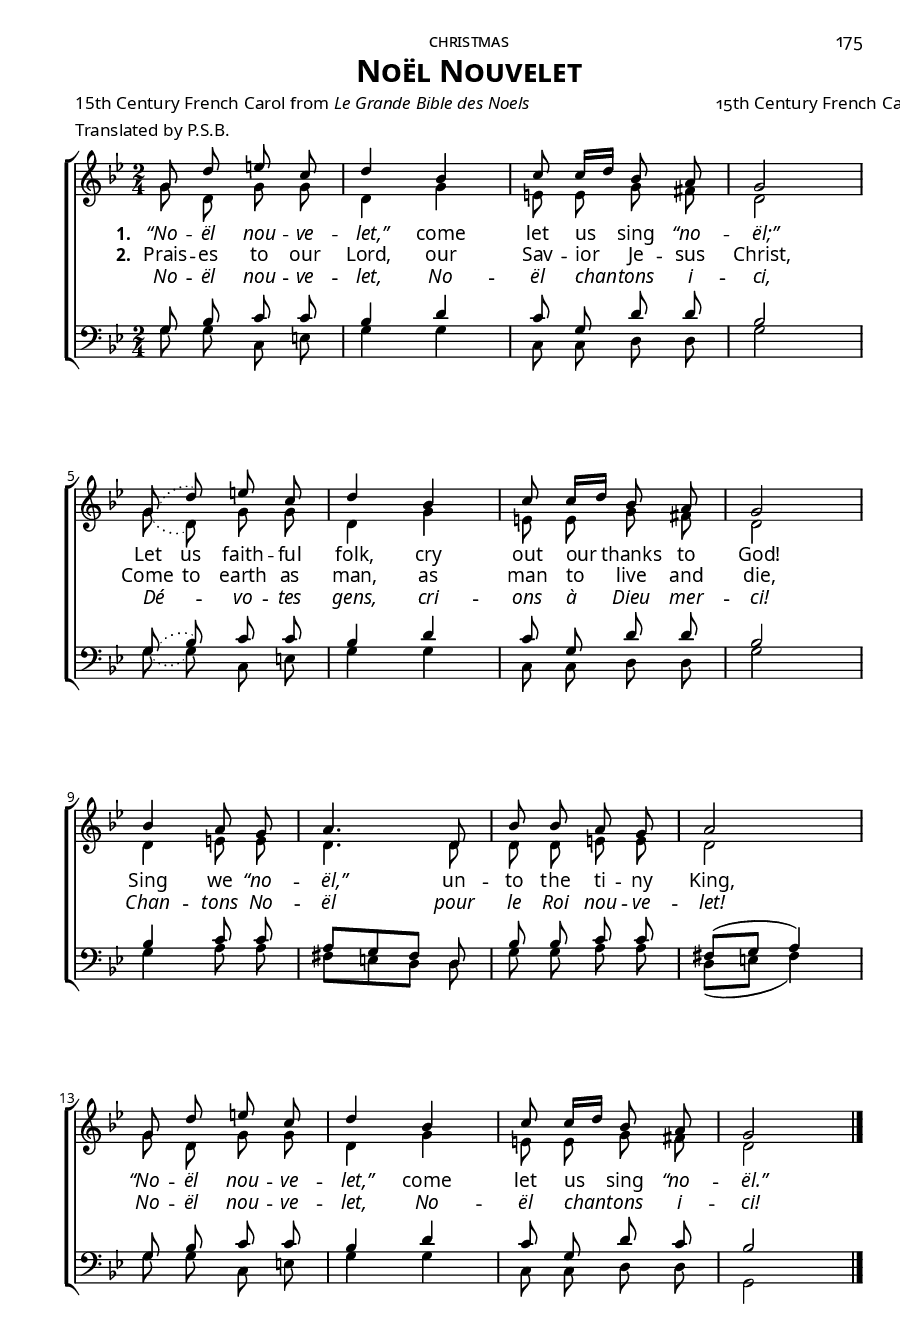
\version "2.14.2"
\include "util.ly"
\header {
  title = \markup{\override #'(font-name . "Garamond Premier Pro Semibold"){ \abs-fontsize #15 \smallCapsOldStyle"Noël Nouvelet"}}
  poet = \markup\column {\concat{"15th Century French Carol from "\italic "Le Grande Bible des Noels"} "Translated by P.S.B."}
  composer = \markup\oldStyleNum"15th Century French Carol"
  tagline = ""
}
\paper {
  %print-all-headers = ##f
  paper-height = 9\in
  paper-width = 6\in
  indent = 0\in
  %system-system-spacing = #'((basic-distance . 10) (padding . 0))
  %system-system-spacing =
  %  #'((basic-distance . 0)
  %     (minimum-distance . 0)
  %     (padding . -0.35)
  %     (stretchability . 100))
  ragged-last-bottom = ##f
  ragged-bottom = ##f
  two-sided = ##t
  inner-margin = 0.5\in
  outer-margin = 0.25\in
  top-margin = 0.25\in
  bottom-margin = 0.25\in
  first-page-number = #175
  print-first-page-number = ##t
  headerLine = \markup{\override #'(font-name . "Garamond Premier Pro") \smallCapsOldStyle"christmas"}
  oddHeaderMarkup = \markup\fill-line{
     \override #'(font-name . "Garamond Premier Pro")\abs-fontsize #8.5
     \combine 
        \fill-line{"" \on-the-fly #print-page-number-check-first
        \oldStylePageNum""
        }
        \fill-line{\headerLine}
  }
  evenHeaderMarkup = \markup {
     \override #'(font-name . "Garamond Premier Pro")\abs-fontsize #8.5
     \combine
        \on-the-fly #print-page-number-check-first
        \oldStylePageNum""
        \fill-line{\headerLine}
  }
}
#(set-global-staff-size 15) \paper{ #(define fonts (make-pango-font-tree "GoudyOlSt BT" "Garamond Premier Pro" "Garamond Premier Pro" (/ 15 20))) }
global = {
  \key bes \major
  \time 2/4
  \autoBeamOff
}

sopMusic = \relative c'' {
  g8 d' e c |
  d4 bes |
  c8 c16[ d] bes8 a |
  g2 | \break
  
  \slurDotted
  g8( d') e c |
  \slurSolid
  d4 bes |
  c8 c16[ d] bes8 a |
  g2 | \break
  
  bes4 a8 g |
  a4. d,8 |
  bes' bes a g |
  a2 | \break
  
  g8 d' e c |
  d4 bes |
  c8 c16[ d] bes8 a |
  g2 \bar "|."
}
sopWords = \lyricmode {
  
}

altoMusic = \relative c' {
  g'8 d g g |
  d4 g |
  e8 e g fis |
  d2 |
  
  \slurDotted
  g8( d) g g |
  \slurSolid
  d4 g |
  e8 e g fis |
  d2 |
  
  d4 e8 e |
  d4. d8 |
  d d e e |
  d2 |
  
  g8 d g g |
  d4 g |
  e8 e g fis |
  d2 \bar "|."
}
altoWords = \lyricmode {
  \dropLyricsV
  \set stanza = #"1. "
  \markup\italic “No -- \markup\italic ël \markup\italic nou -- \markup\italic ve -- \markup\italic let,”
  come let us sing \markup\italic “no -- \markup\italic ël;”
  \set ignoreMelismata = ##t
  Let us faith -- ful folk,
  \unset ignoreMelismata
  cry out our thanks to God!
  
  Sing we \markup\italic “no -- \markup\italic ël,”
  un -- to the ti -- ny King,
  \markup\italic “No -- \markup\italic ël \markup\italic nou -- \markup\italic ve -- \markup\italic let,”
  come let us sing \markup\italic “no -- \markup\italic ël.”
}
altoWordsII = \lyricmode {
  \dropLyricsV
  \set stanza = #"2. "
  Prais -- es to our Lord, our Sav -- ior Je -- sus Christ,
  \set ignoreMelismata = ##t
  Come to earth as man, 
  \unset ignoreMelismata
  as man to live and die,
  
}
altoWordsIII = \lyricmode {
  \dropLyricsV
  \markup\italic No -- \markup\italic ël \markup\italic nou -- \markup\italic ve -- \markup\italic let, \markup\italic No -- \markup\italic ël \markup\italic chan -- \markup\italic tons \markup\italic i -- \markup\italic ci,
  \markup\italic Dé -- \markup\italic vo -- \markup\italic tes \markup\italic gens, \markup\italic cri -- \markup\italic ons \markup\italic à \markup\italic Dieu \markup\italic mer -- \markup\italic ci!
  
  \markup\italic Chan -- \markup\italic tons \markup\italic No -- \markup\italic ël \markup\italic pour \markup\italic le \markup\italic Roi \markup\italic nou -- \markup\italic ve -- \markup\italic let!
  \markup\italic No -- \markup\italic ël \markup\italic nou -- \markup\italic ve -- \markup\italic let, \markup\italic No -- \markup\italic ël \markup\italic chan -- \markup\italic tons \markup\italic i -- \markup\italic ci!
}
altoWordsIV = \lyricmode {
}

tenorMusic = \relative c' {
  g8 bes c c |
  bes4 d |
  c8 g d' d |
  bes2 |
  
  \slurDotted
  g8( bes) c c |
  \slurSolid
  bes4 d |
  c8 g d' d |
  bes2 |
  
  bes4 c8 c |
  a[ g fis] d |
  bes' bes c c |
  fis,([ g] a4) |
  
  g8 bes c c |
  bes4 d |
  c8 g d' c |
  bes2 \bar "|."
}
tenorWords = \lyricmode {

}

bassMusic = \relative c' {
  g8 g c, e |
  g4 g |
  c,8 c d d |
  g2 |
  
  \slurDotted
  g8( g) c,8 e |
  \slurSolid
  g4 g |
  c,8 c d d |
  g2 |
  
  g4 a8 a |
  fis8[ e d] d8 |
  g g a a |
  d,([ e] fis4) |
  
  g8 g c, e |
  g4 g |
  c,8 c d d |
  g,2 \bar "|."
}
bassWords = \lyricmode {

}

\score {
  <<
   \new ChoirStaff <<
    \new Staff = women <<
      \new Voice = "sopranos" { \voiceOne << \global \sopMusic >> }
      \new Voice = "altos" { \voiceTwo << \global \altoMusic >> }
    >>
    \new Lyrics \with { alignAboveContext = #"women" \override VerticalAxisGroup #'nonstaff-relatedstaff-spacing = #'((basic-distance . 1))} \lyricsto "sopranos" \sopWords
    \new Lyrics = "altosIV"  \with { alignBelowContext = #"women" } \lyricsto "sopranos" \altoWordsIV
    \new Lyrics = "altosIII"  \with { alignBelowContext = #"women" } \lyricsto "sopranos" \altoWordsIII
    \new Lyrics = "altosII"  \with { alignBelowContext = #"women" } \lyricsto "sopranos" \altoWordsII
    \new Lyrics = "altos"  \with { alignBelowContext = #"women" \override VerticalAxisGroup #'nonstaff-relatedstaff-spacing = #'((basic-distance . 1)) } \lyricsto "sopranos" \altoWords
   \new Staff = men <<
      \clef bass
      \new Voice = "tenors" { \voiceOne << \global \tenorMusic >> }
      \new Voice = "basses" { \voiceTwo << \global \bassMusic >> }
    >>
    \new Lyrics \with { alignAboveContext = #"men" \override VerticalAxisGroup #'nonstaff-relatedstaff-spacing = #'((basic-distance . 1)) } \lyricsto "tenors" \tenorWords
    \new Lyrics \with { alignBelowContext = #"men" \override VerticalAxisGroup #'nonstaff-relatedstaff-spacing = #'((basic-distance . 1)) } \lyricsto "basses" \bassWords
  >>
%    \new PianoStaff << \new Staff { \new Voice { \pianoRH } } \new Staff { \clef "bass" \pianoLH } >>
  >>
  \layout {
    \context {
      \Score
      %\override SpacingSpanner #'base-shortest-duration = #(ly:make-moment 1 8)
      %\override SpacingSpanner #'common-shortest-duration = #(ly:make-moment 1 4)
    }
    \context {
      % Remove all empty staves
      % \Staff \RemoveEmptyStaves \override VerticalAxisGroup #'remove-first = ##t
    }
    \context {
      \Lyrics
      \override LyricText #'X-offset = #center-on-word
    }
  }
  \midi {
    \tempo 4 = 90
    \set Staff.midiInstrument = "flute"
  
    \context {
      \Voice
      \remove "Dynamic_performer"
    }
  }
}
